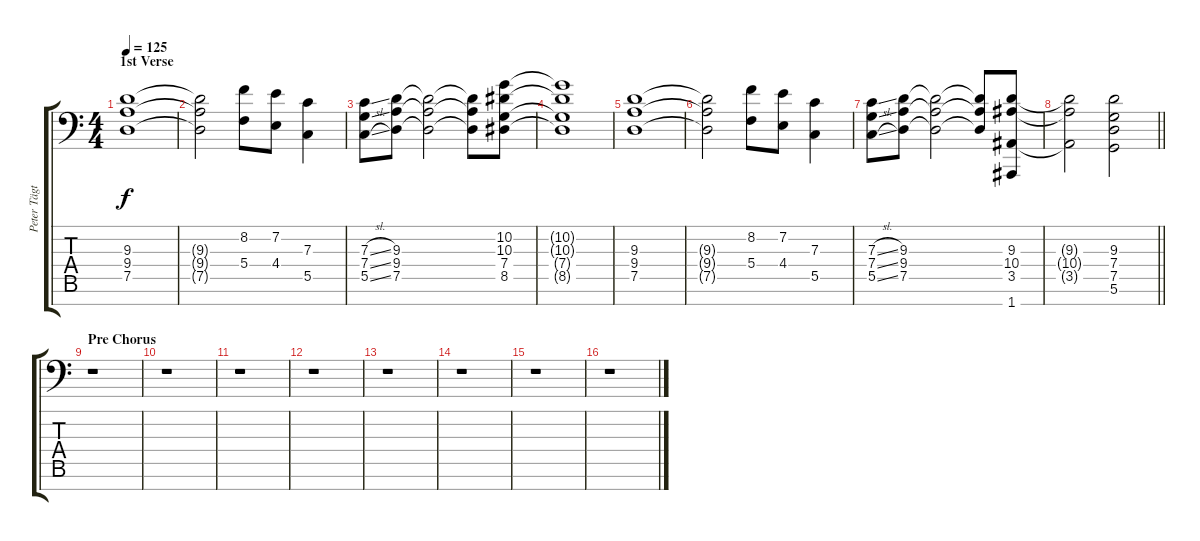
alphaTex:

\track ("Peter Tägtgren (Keyboard II)" "Peter Tägt") {instrument choiraahs}
\staff {score tabs}
\tuning (D4 A3 F3 C3 G2 D2 A1) {hide}
\ts (4 4)
\section ("" "1st Verse ")
\tempo 125
\clef f4
\ks c
(9.3 9.4 7.5).1{dy f} |
(9.3{t} 9.4{t} 7.5{t}).2 (8.2 5.4).8 (7.2 4.4).8 (7.3 5.5).4 |
(7.3{sl} 7.4{sl} 5.5{sl}).8 (9.3 9.4 7.5).8 (9.3{t} 9.4{t} 7.5{t}).2 (9.3{t} 9.4{t} 7.5{t}).8 (10.2 10.3 7.4 8.5).8 |
(10.2{t} 10.3{t} 7.4{t} 8.5{t}).1 |
(9.3 9.4 7.5).1 |
(9.3{t} 9.4{t} 7.5{t}).2 (8.2 5.4).8 (7.2 4.4).8 (7.3 5.5).4 |
(7.3{sl} 7.4{sl} 5.5{sl}).8 (9.3 9.4 7.5).8 (9.3{t} 9.4{t} 7.5{t}).2 (9.3{t} 9.4{t} 7.5{t}).8 (9.3 10.4 3.5 1.7).8 |
\barLineRight lightlight
(9.3{t} 10.4{t} 3.5{t}).2 (9.3 7.4 7.5 5.6).2 |
\section ("" "Pre Chorus ")
r.1 |
r.1 |
r.1 |
r.1 |
r.1 |
r.1 |
r.1 |
r.1
